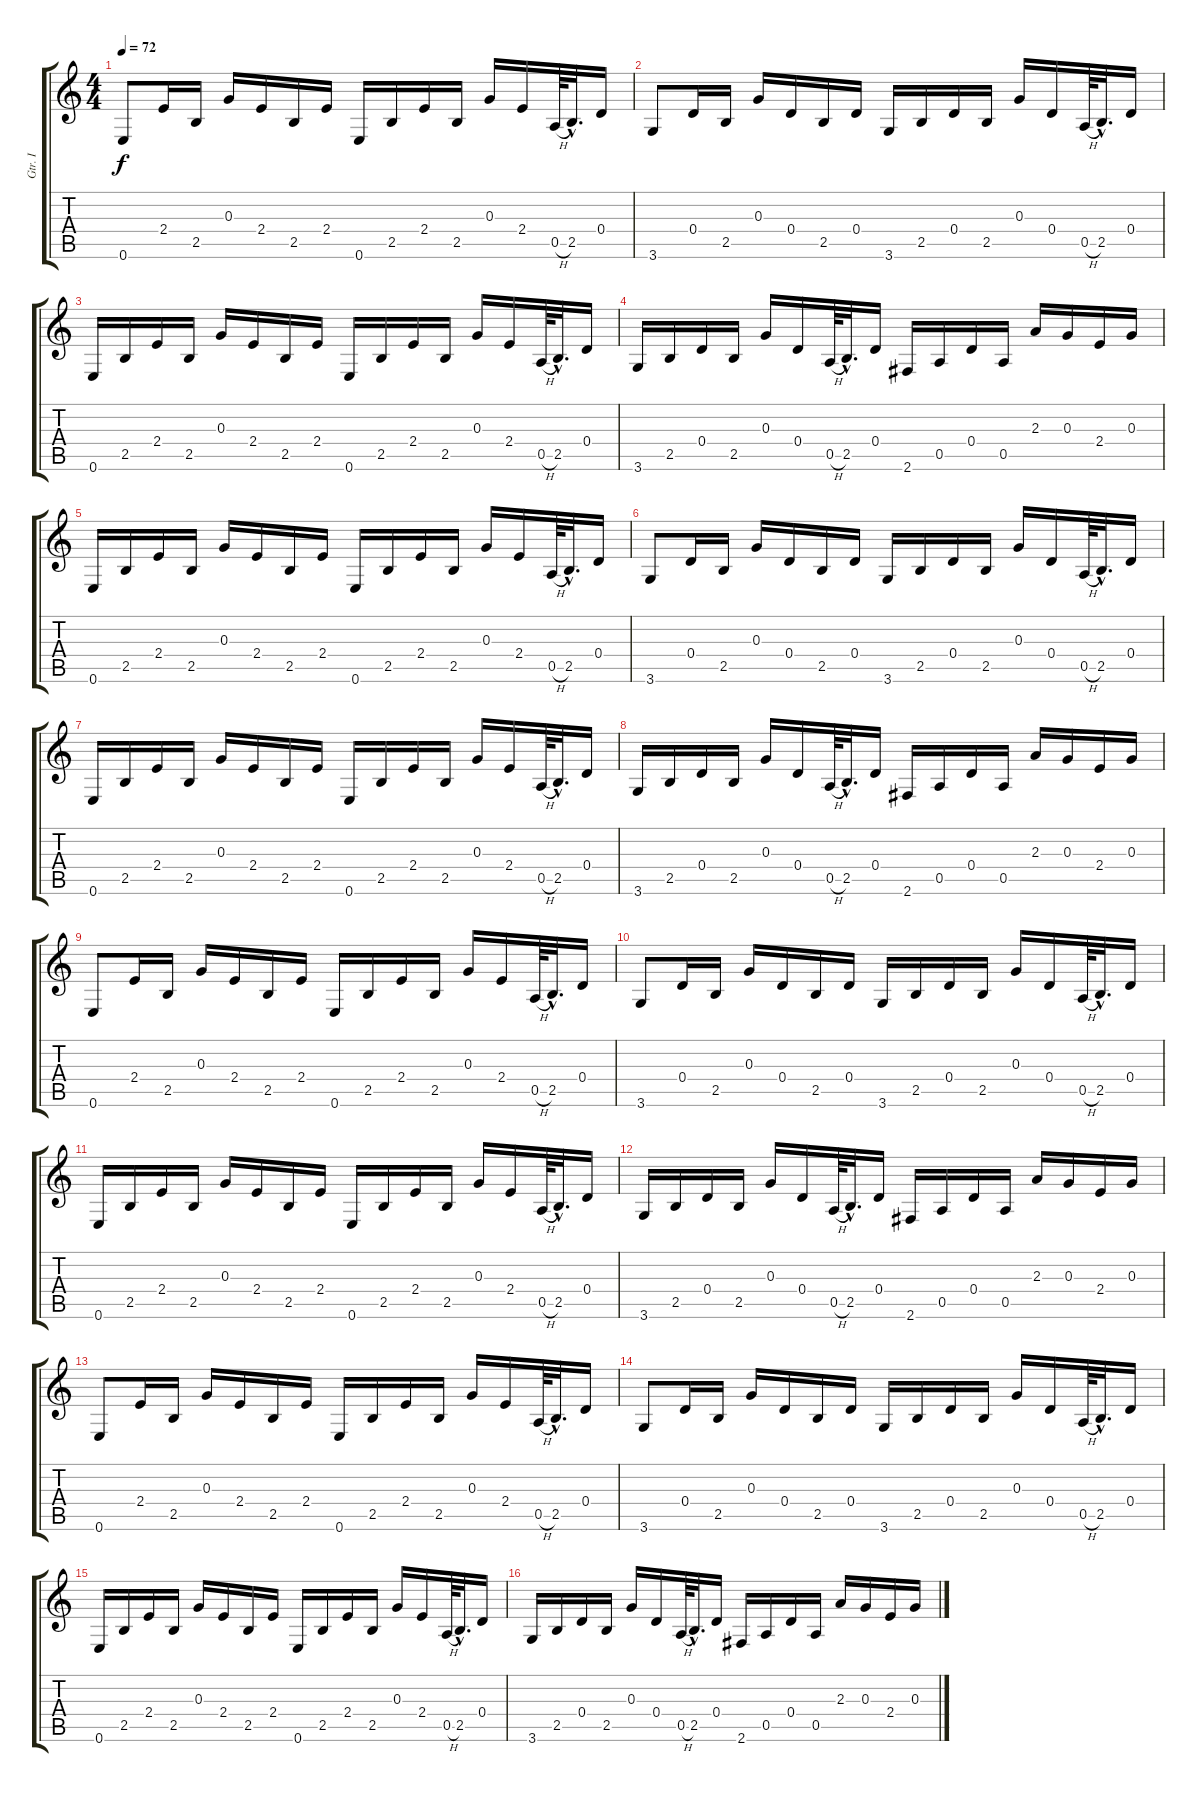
\track ("Gtr. I" "Gtr. I") {instrument acousticguitarsteel}
\staff {score tabs}
\tuning (E4 B3 G3 D3 A2 E2) {hide}
\ts (4 4)
\tempo 72
\clef g2
\ks c
0.6.8{dy f instrument acousticguitarsteel} 2.4.16 2.5.16 0.3.16 2.4.16 2.5.16 2.4.16 0.6.16 2.5.16 2.4.16 2.5.16 0.3.16 2.4.16 0.5{h}.64 2.5{hac}.32{d} 0.4.16 |
3.6.8 0.4.16 2.5.16 0.3.16 0.4.16 2.5.16 0.4.16 3.6.16 2.5.16 0.4.16 2.5.16 0.3.16 0.4.16 0.5{h}.64 2.5{hac}.32{d} 0.4.16 |
0.6.16 2.5.16 2.4.16 2.5.16 0.3.16 2.4.16 2.5.16 2.4.16 0.6.16 2.5.16 2.4.16 2.5.16 0.3.16 2.4.16 0.5{h}.64 2.5{hac}.32{d} 0.4.16 |
3.6.16 2.5.16 0.4.16 2.5.16 0.3.16 0.4.16 0.5{h}.64 2.5{hac}.32{d} 0.4.16 2.6.16 0.5.16 0.4.16 0.5.16 2.3.16 0.3.16 2.4.16 0.3.16 |
0.6.16 2.5.16 2.4.16 2.5.16 0.3.16 2.4.16 2.5.16 2.4.16 0.6.16 2.5.16 2.4.16 2.5.16 0.3.16 2.4.16 0.5{h}.64 2.5{hac}.32{d} 0.4.16 |
3.6.8 0.4.16 2.5.16 0.3.16 0.4.16 2.5.16 0.4.16 3.6.16 2.5.16 0.4.16 2.5.16 0.3.16 0.4.16 0.5{h}.64 2.5{hac}.32{d} 0.4.16 |
0.6.16 2.5.16 2.4.16 2.5.16 0.3.16 2.4.16 2.5.16 2.4.16 0.6.16 2.5.16 2.4.16 2.5.16 0.3.16 2.4.16 0.5{h}.64 2.5{hac}.32{d} 0.4.16 |
3.6.16 2.5.16 0.4.16 2.5.16 0.3.16 0.4.16 0.5{h}.64 2.5{hac}.32{d} 0.4.16 2.6.16 0.5.16 0.4.16 0.5.16 2.3.16 0.3.16 2.4.16 0.3.16 |
0.6.8 2.4.16 2.5.16 0.3.16 2.4.16 2.5.16 2.4.16 0.6.16 2.5.16 2.4.16 2.5.16 0.3.16 2.4.16 0.5{h}.64 2.5{hac}.32{d} 0.4.16 |
3.6.8 0.4.16 2.5.16 0.3.16 0.4.16 2.5.16 0.4.16 3.6.16 2.5.16 0.4.16 2.5.16 0.3.16 0.4.16 0.5{h}.64 2.5{hac}.32{d} 0.4.16 |
0.6.16 2.5.16 2.4.16 2.5.16 0.3.16 2.4.16 2.5.16 2.4.16 0.6.16 2.5.16 2.4.16 2.5.16 0.3.16 2.4.16 0.5{h}.64 2.5{hac}.32{d} 0.4.16 |
3.6.16 2.5.16 0.4.16 2.5.16 0.3.16 0.4.16 0.5{h}.64 2.5{hac}.32{d} 0.4.16 2.6.16 0.5.16 0.4.16 0.5.16 2.3.16 0.3.16 2.4.16 0.3.16 |
0.6.8 2.4.16 2.5.16 0.3.16 2.4.16 2.5.16 2.4.16 0.6.16 2.5.16 2.4.16 2.5.16 0.3.16 2.4.16 0.5{h}.64 2.5{hac}.32{d} 0.4.16 |
3.6.8 0.4.16 2.5.16 0.3.16 0.4.16 2.5.16 0.4.16 3.6.16 2.5.16 0.4.16 2.5.16 0.3.16 0.4.16 0.5{h}.64 2.5{hac}.32{d} 0.4.16 |
0.6.16 2.5.16 2.4.16 2.5.16 0.3.16 2.4.16 2.5.16 2.4.16 0.6.16 2.5.16 2.4.16 2.5.16 0.3.16 2.4.16 0.5{h}.64 2.5{hac}.32{d} 0.4.16 |
3.6.16 2.5.16 0.4.16 2.5.16 0.3.16 0.4.16 0.5{h}.64 2.5{hac}.32{d} 0.4.16 2.6.16 0.5.16 0.4.16 0.5.16 2.3.16 0.3.16 2.4.16 0.3.16
